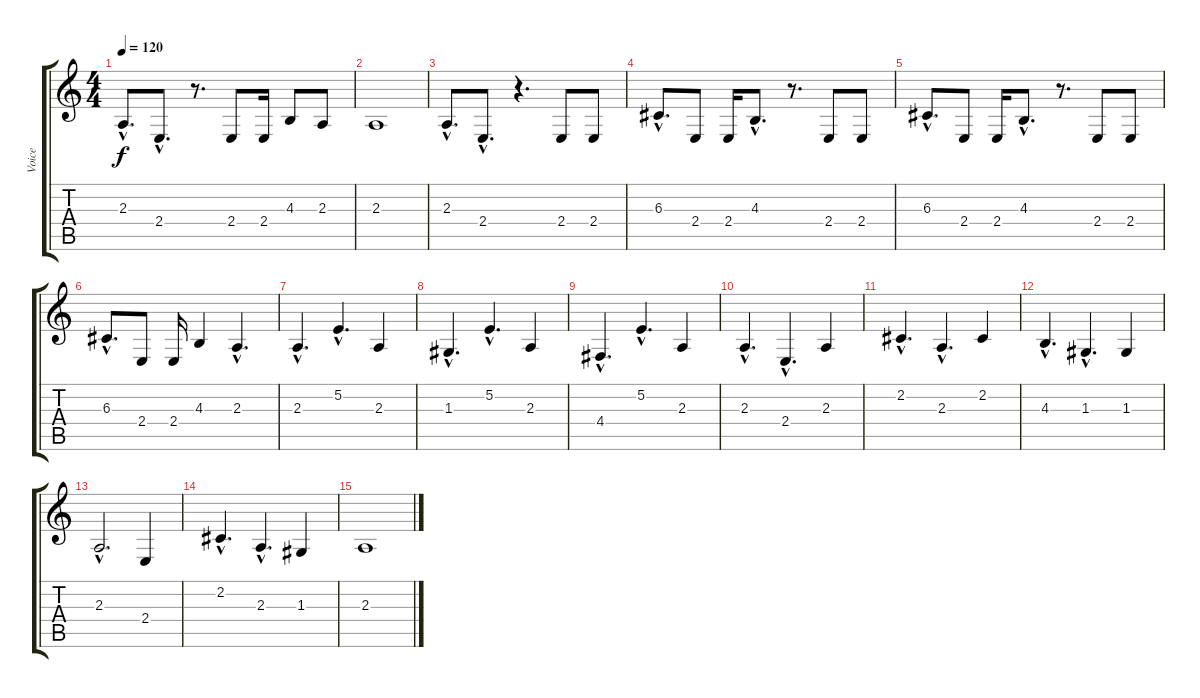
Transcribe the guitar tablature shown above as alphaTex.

\track ("Voice" "Voice") {instrument lead8bassandlead}
\staff {score tabs}
\tuning (E4 B3 G3 D3 A2 E2) {hide}
\ts (4 4)
\tempo 120
\clef g2
\ks c
2.3{hac}.8{d dy f} 2.4{hac}.8{d} r.8{d} 2.4.8 2.4.16 4.3.8 2.3.8 |
2.3.1 |
2.3{hac}.8{d} 2.4{hac}.8{d} r.4{d} 2.4.8 2.4.8 |
6.3{hac}.8{d} 2.4.8 2.4.16 4.3{hac}.8{d} r.8{d} 2.4.8 2.4.8 |
6.3{hac}.8{d} 2.4.8 2.4.16 4.3{hac}.8{d} r.8{d} 2.4.8 2.4.8 |
6.3{hac}.8{d} 2.4.8 2.4.16 4.3.4 2.3{hac}.4{d} |
2.3{hac}.4{d} 5.2{hac}.4{d} 2.3.4 |
1.3{hac}.4{d} 5.2{hac}.4{d} 2.3.4 |
4.4{hac}.4{d} 5.2{hac}.4{d} 2.3.4 |
2.3{hac}.4{d} 2.4{hac}.4{d} 2.3.4 |
2.2{hac}.4{d} 2.3{hac}.4{d} 2.2.4 |
4.3{hac}.4{d} 1.3{hac}.4{d} 1.3.4 |
2.3{hac}.2{d} 2.4.4 |
2.2{hac}.4{d} 2.3{hac}.4{d} 1.3.4 |
2.3.1
